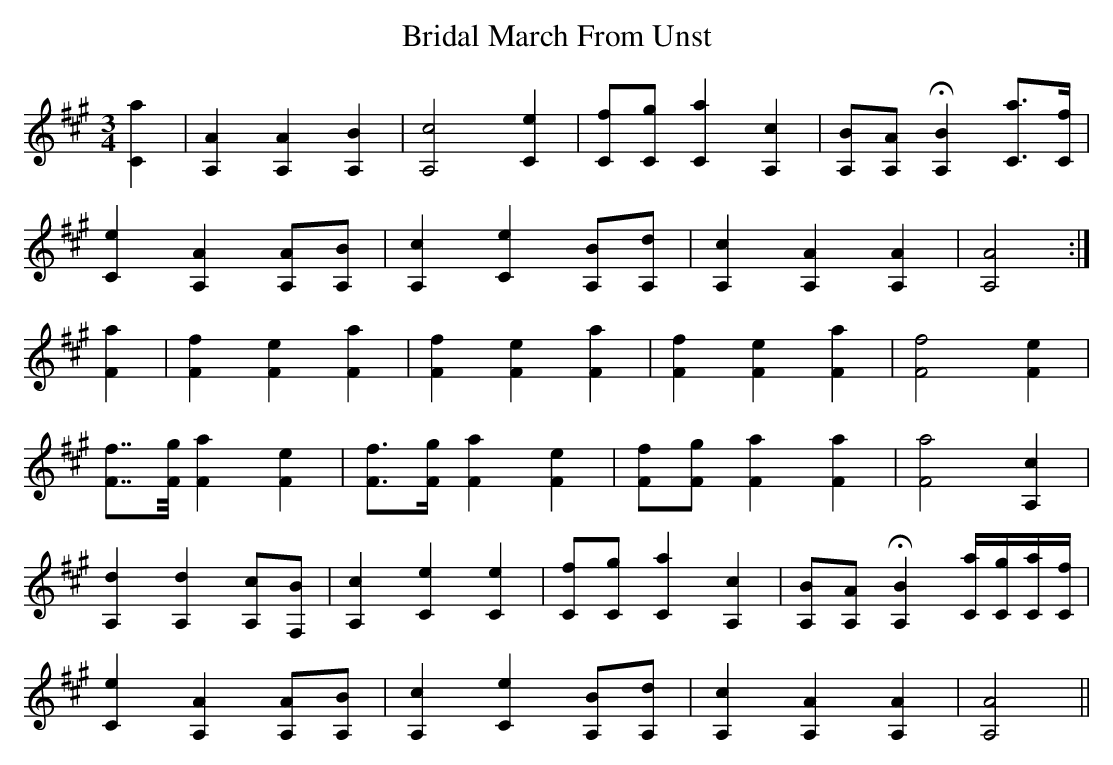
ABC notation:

X:1
T: Bridal March From Unst
M: 3/4
L: 1/8
K: Amaj
[C2a2]|[A,2A2] [A,2A2] [A,2B2]|[A,4c4] [C2e2]|[Cf][Cg] [C2a2] [A,2c2]|[A,B][A,A] H[A,2B2] [Ca]>[Cf]|
[C2e2] [A,2A2] [A,A][A,B]|[A,2c2] [C2e2] [A,B][A,d]|[A,2c2] [A,2A2] [A,2A2]|[A,4A4]:|
[F2a2]|[F2f2] [F2e2] [F2a2]|[F2f2] [F2e2] [F2a2]|[F2f2] [F2e2] [F2a2]|[F4f4] [F2e2]|
[Ff]>>[Fg] [F2a2] [F2e2]|[Ff]>[Fg] [F2a2] [F2e2]|[Ff][Fg] [F2a2] [F2a2]|[F4a4] [A,2c2]|
[A,2d2] [A,2d2] [A,c][F,B]|[A,2c2] [C2e2] [C2e2]|[Cf][Cg] [C2a2] [A,2c2]|[A,B][A,A] H[A,2B2] [C/a/][C/g/][C/a/][C/f/]|
[C2e2] [A,2A2] [A,A][A,B]|[A,2c2] [C2e2] [A,B][A,d]|[A,2c2] [A,2A2] [A,2A2]|[A,4A4]||
